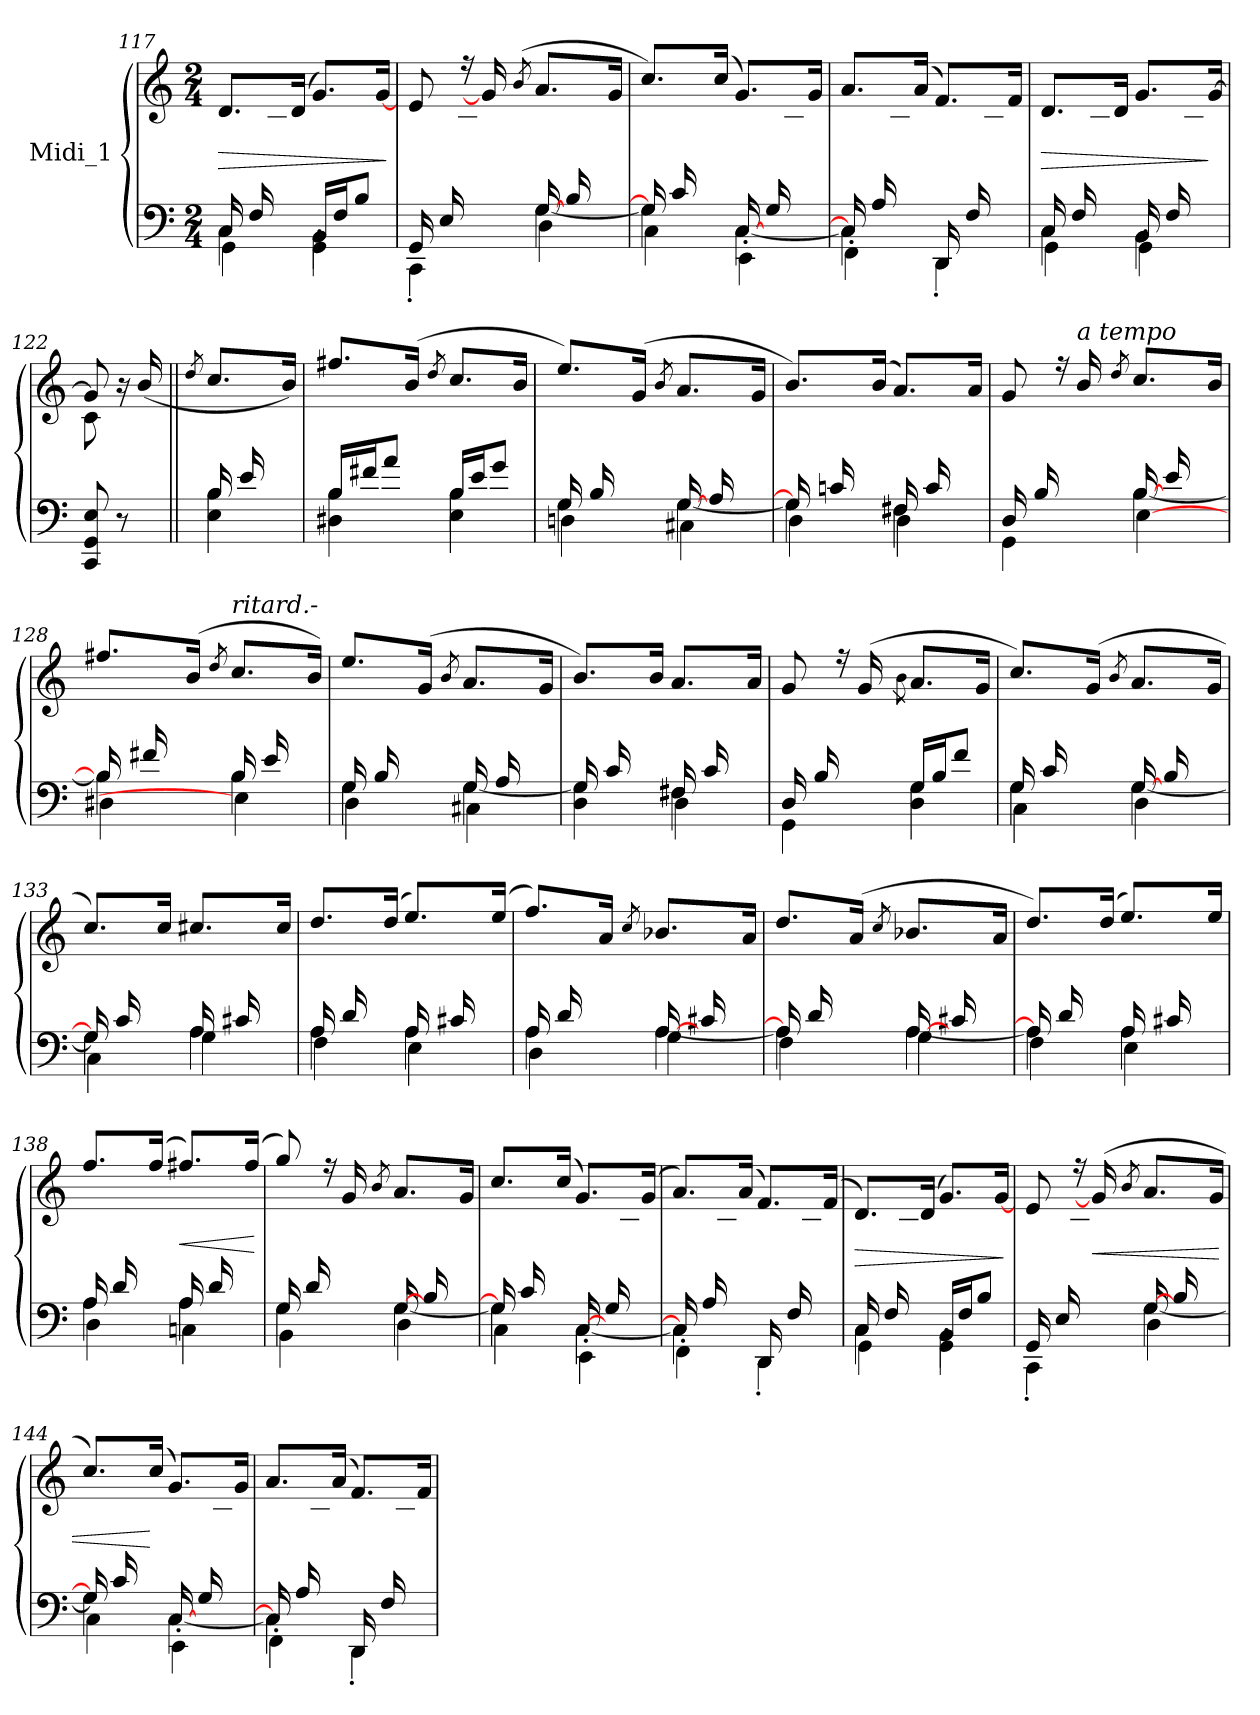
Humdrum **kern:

**kern	**kern	**dynam
*part1	*part1	*part1
*staff2	*staff1	*staff1/2
*I"Midi_1	*	*
!!LO:LB:g=z
*clefF4	*clefG2	*
*k[]	*k[]	*
*C:	*C:	*
*M2/4	*M2/4	*
=117	=117	=117
*^	*	*
*	*^	*	*
*	*	*^	*	*
!	!	!	!	!	!LO:HP:b
*	*	*	*	*^	*
16C/LL	4C\	4GG'\	4ryy	8.d/L	8ryy	>
16F/J	.	.	.	.	.	.
4.ryy	.	.	.	.	8c\J	.
.	.	.	.	(>16d/Jk	.	.
.	16BB/LL	4GG'\	4BB\	8.g/L)	4ryy	.
.	16F/J	.	.	.	.	.
.	8B/J	.	.	.	.	.
.	.	.	.	[16g/Jk	.	.
*v	*v	*v	*v	*	*	*
*	*v	*v	*
.	.	]
!!LO:LB:g=z
=118	=118	=118
*^	*^	*
*	*^	*	*	*
16GG/LL	4CC'\	4ryy	8e/	8ryy	.
16E/J	.	.	.	.	.
8ryy	.	.	16r	8c\J	.
.	.	.	16g/]	.	.
.	.	.	(>8qb/	.	.
[16G/LL	[4G\	4D\	8.a/L	8ryy	.
16B/J	.	.	.	.	.
8ryy	.	.	.	8f\J	.
.	.	.	16g/Jk	.	.
=119	=119	=119	=119	=119	=119
16G/LL]	4G\]	4C\	8.cc/L)	8ryy	.
16c/J	.	.	.	.	.
8ryy	.	.	.	8e\J	.
.	.	.	(>16cc/Jk	.	.
[16C/LL	[4C\	4EE'\	8.g/L)	8ryy	.
16G/J	.	.	.	.	.
8ryy	.	.	.	8c\J	.
.	.	.	16g/Jk	.	.
=120	=120	=120	=120	=120	=120
16C/LL]	4C\]	4FF'\	8.a/L	8ryy	.
16A/J	.	.	.	.	.
8ryy	.	.	.	8c\J	.
.	.	.	(>16a/Jk	.	.
16DD/LL	4DD'\	4ryy	8.f/L)	8ryy	.
16F/J	.	.	.	.	.
8ryy	.	.	.	8c\J	.
.	.	.	16f/Jk	.	.
=121	=121	=121	=121	=121	=121
!	!	!	!	!	!LO:HP:b
16C/LL	4C\	4GG'\	8.d/L	8ryy	>
16F/J	.	.	.	.	.
8ryy	.	.	.	8c\J	.
.	.	.	16d/Jk	.	.
16BB/LL	4BB\	4GG'\	8.g/L	8ryy	.
16F/J	.	.	.	.	.
8ryy	.	.	.	8B\J	.
.	.	.	[16g/Jk	.	]
*	*v	*v	*	*	*
=122	=122	=122	=122	=122
8CC/ 8GG/ 8E/	4ryy	8g/]	8c\	.
8r	.	16r	8ryy	.
.	.	(>16b/	.	.
*v	*v	*	*	*
!!LO:PB:g=z	!!
=123||	=123||	=123||	=123||
.	8qdd/	.	.
*^	*	*	*
*	*^	*	*	*
16B/LL	4E\ 4B\	4ryy	8.cc/L	8ryy	.
16e/J	.	.	.	.	.
8ryy	.	.	.	8g\J	.
.	.	.	16b/Jk)	.	.
!!LO:LB:g=z	!!
=124	=124	=124	=124	=124	=124
16B/LL	4D#X\	4B\	8.ff#X/L	2ryy	.
16f#X/J	.	.	.	.	.
8a/J	.	.	.	.	.
.	.	.	(>16b/Jk	.	.
.	.	.	8qdd/	.	.
16B/LL	4E\	4B\	8.cc/L	.	.
16e/J	.	.	.	.	.
8g/J	.	.	.	.	.
.	.	.	16b/Jk	.	.
=125	=125	=125	=125	=125	=125
*	*	*^	*	*	*
16G/LL	4G\	4Dni\	2ryy	8.ee/L)	8ryy	.
16B/J	.	.	.	.	.	.
8ryy	.	.	.	.	8e\J	.
.	.	.	.	(>16g/Jk	.	.
.	.	.	.	8qb/	.	.
[16G/LL	[4G\	4C#X\	.	8.a/L	8ryy	.
16A/J	.	.	.	.	.	.
8ryy	.	.	.	.	8e\J	.
.	.	.	.	16g/Jk	.	.
=126	=126	=126	=126	=126	=126	=126
16G/LL]	4G\]	4D\	2ryy	8.b/L)	8ryy	.
16cni/J	.	.	.	.	.	.
8ryy	.	.	.	.	8d\J	.
.	.	.	.	(>16b/Jk	.	.
16F#X/LL	4F#\	4D\	.	8.a/L)	8ryy	.
16c/J	.	.	.	.	.	.
8ryy	.	.	.	.	8d\J	.
.	.	.	.	16a/Jk	.	.
=127	=127	=127	=127	=127	=127	=127
16D/LL	4GG\	4ryy	2ryy	8g/	8ryy	.
16B/J	.	.	.	.	.	.
8ryy	.	.	.	16r	8d\J	.
!	!	!	!	!LO:TX:a:i:t=a tempo	!	!
.	.	.	.	16b/	.	.
.	.	.	.	8qdd/	.	.
[16B/LL	[4B\	[4E\	.	8.cc/L	8ryy	.
16e/J	.	.	.	.	.	.
8ryy	.	.	.	.	8g\J	.
.	.	.	.	16b/Jk	.	.
!!LO:LB:g=z	!!
=128	=128	=128	=128	=128	=128	=128
16B/LL]	4B\]	4D#X\	2ryy	8.ff#X/L	8ryy	.
16f#X/J	.	.	.	.	.	.
8ryy	.	.	.	.	8a\J	.
.	.	.	.	(>16b/Jk	.	.
.	.	.	.	8qdd/	.	.
!	!	!	!	!LO:TX:a:i:t=ritard.-	!	!
16B/LL	4B\	4E\]	.	8.cc/L	8ryy	.
16e/J	.	.	.	.	.	.
8ryy	.	.	.	.	8g\J	.
.	.	.	.	16b/Jk)	.	.
*	*	*v	*v	*	*	*
!!LO:LB:g=z	!!
=129	=129	=129	=129	=129	=129
16G/LL	4G\	4D\	8.ee/L	8ryy	.
16B/J	.	.	.	.	.
8ryy	.	.	.	8e\J	.
.	.	.	(>16g/Jk	.	.
.	.	.	8qb/	.	.
16G/LL	[4G\	4C#X\	8.a/L	8ryy	.
16A/J	.	.	.	.	.
8ryy	.	.	.	8e\J	.
.	.	.	16g/Jk	.	.
=130	=130	=130	=130	=130	=130
16G/LL	4D\ 4G\]	4ryy	8.b/L)	8ryy	.
16c/J	.	.	.	.	.
8ryy	.	.	.	8d\J	.
.	.	.	16b/Jk	.	.
16F#X/LL	4F#\	4D\	8.a/L	8ryy	.
16c/J	.	.	.	.	.
8ryy	.	.	.	8d\J	.
.	.	.	16a/Jk	.	.
=131	=131	=131	=131	=131	=131
16D/LL	4GG\	4ryy	8g/	8ryy	.
16B/J	.	.	.	.	.
4.ryy	.	.	16r	8d\J	.
.	.	.	(>16g/	.	.
.	.	.	.	8qb\	.
.	16G/LL	4D\ 4G\	4ryy	8.a/L	.
.	16B/J	.	.	.	.
.	8f/J	.	.	.	.
.	.	.	.	16g/Jk	.
=132	=132	=132	=132	=132	=132
16G/LL	4G\	4C\	8.cc/L)	8ryy	.
16c/J	.	.	.	.	.
8ryy	.	.	.	8e\J	.
.	.	.	(>16g/Jk	.	.
.	.	.	8qb/	.	.
[16G/LL	[4G\	4D\	8.a/L	8ryy	.
16B/J	.	.	.	.	.
8ryy	.	.	.	8f\J	.
.	.	.	16g/Jk	.	.
!!LO:LB:g=z	!!
=133	=133	=133	=133	=133	=133
16G/LL]	4G\]	4C\	8.cc/L)	8ryy	.
16c/J	.	.	.	.	.
8ryy	.	.	.	8e\J	.
.	.	.	16cc/Jk	.	.
16A/LL	4A\	4G\	8.cc#X/L	8ryy	.
16c#X/J	.	.	.	.	.
8ryy	.	.	.	8e\J	.
.	.	.	16cc#/Jk	.	.
!!LO:LB:g=z	!!
=134	=134	=134	=134	=134	=134
16A/LL	4A\	4F\	8.dd/L	8ryy	.
16d/J	.	.	.	.	.
8ryy	.	.	.	8f\J	.
.	.	.	(>16dd/Jk	.	.
16A/LL	4A\	4E\	8.ee/L)	8ryy	.
16c#X/J	.	.	.	.	.
8ryy	.	.	.	8g\J	.
.	.	.	(>16ee/Jk	.	.
=135	=135	=135	=135	=135	=135
16A/LL	4A\	4D\	8.ff/L)	8ryy	.
16d/J	.	.	.	.	.
8ryy	.	.	.	8f\J	.
.	.	.	16a/Jk	.	.
.	.	.	8qcc/	.	.
[16A/LL	[4A\	4G\	8.b-X/L	8ryy	.
16c#X/J	.	.	.	.	.
8ryy	.	.	.	8e\J	.
.	.	.	16a/Jk	.	.
=136	=136	=136	=136	=136	=136
16A/LL]	4A\]	4F\	8.dd/L	8ryy	.
16d/J	.	.	.	.	.
8ryy	.	.	.	8f\J	.
.	.	.	(>16a/Jk	.	.
.	.	.	8qcc/	.	.
[16A/LL	[4A\	4G\	8.b-X/L	8ryy	.
16c#X/J	.	.	.	.	.
8ryy	.	.	.	8e\J	.
.	.	.	16a/Jk	.	.
=137	=137	=137	=137	=137	=137
16A/LL]	4A\]	4F\	8.dd/L)	8ryy	.
16d/J	.	.	.	.	.
8ryy	.	.	.	8f\J	.
.	.	.	(>16dd/Jk	.	.
16A/LL	4A\	4E\	8.ee/L)	8ryy	.
16c#X/J	.	.	.	.	.
8ryy	.	.	.	8e\J	.
.	.	.	16ee/Jk	.	.
!!LO:PB:g=z	!!
=138	=138	=138	=138	=138	=138
*	*	*^	*	*	*
16A/LL	4A\	4D\	2ryy	8.ff/L	8ryy	.
16d/J	.	.	.	.	.	.
8ryy	.	.	.	.	8f\J	.
.	.	.	.	(>16ff/Jk	.	.
!	!	!	!	!	!	!LO:HP:b
16A/LL	4A\	4Cni\	.	8.ff#X/L)	8ryy	<
16d/J	.	.	.	.	.	.
8ryy	.	.	.	.	8f#X\J	.
.	.	.	.	(>16ff#/Jk	.	.
*v	*v	*v	*v	*	*	*
*	*v	*v	*
.	.	[
=139	=139	=139
*^	*^	*
*	*^	*	*	*
*	*	*^	*	*	*
16G/LL	4G\	4BB\	2ryy	8gg/)	8ryy	.
16d/J	.	.	.	.	.	.
8ryy	.	.	.	16r	8fni\J	.
.	.	.	.	16g/	.	.
.	.	.	.	8qb/	.	.
[16G/LL	[4G\	4D\	.	8.a/L	8ryy	.
16B/J	.	.	.	.	.	.
8ryy	.	.	.	.	8f\J	.
.	.	.	.	16g/Jk	.	.
=140	=140	=140	=140	=140	=140	=140
16G/LL]	4G\]	4C\	2ryy	8.cc/L	8ryy	.
16c/J	.	.	.	.	.	.
8ryy	.	.	.	.	8e\J	.
.	.	.	.	(>16cc/Jk	.	.
[16C/LL	[4C\	4EE'\	.	8.g/L)	8ryy	.
16G/J	.	.	.	.	.	.
8ryy	.	.	.	.	8c\J	.
.	.	.	.	(>16g/Jk	.	.
=141	=141	=141	=141	=141	=141	=141
16C/LL]	4C\]	4FF'\	2ryy	8.a/L)	8ryy	.
16A/J	.	.	.	.	.	.
8ryy	.	.	.	.	8c\J	.
.	.	.	.	(>16a/Jk	.	.
16DD/LL	4DD'\	4ryy	.	8.f/L)	8ryy	.
16F/J	.	.	.	.	.	.
8ryy	.	.	.	.	8c\J	.
.	.	.	.	(>16f/Jk	.	.
!!LO:LB:g=z	!!
=142	=142	=142	=142	=142	=142	=142
!	!	!	!	!	!	!LO:HP:b
16C/LL	4C\	4GG'\	4ryy	8.d/L)	8ryy	>
16F/J	.	.	.	.	.	.
4.ryy	.	.	.	.	8c\J	.
.	.	.	.	(>16d/Jk	.	.
.	16BB/LL	4GG'\	4BB\	8.g/L)	4ryy	.
.	16F/J	.	.	.	.	.
.	8B/J	.	.	.	.	.
.	.	.	.	[16g/Jk	.	.
*v	*v	*v	*v	*	*	*
*	*v	*v	*
.	.	]
!!LO:LB:g=z
=143	=143	=143
*^	*^	*
*	*^	*	*	*
16GG/LL	4CC'\	4ryy	8e/	8ryy	.
16E/J	.	.	.	.	.
8ryy	.	.	16r	8c\J	.
!	!	!	!	!	!LO:HP:b
.	.	.	(>16g/]	.	<
.	.	.	8qb/	.	.
[16G/LL	[4G\	4D\	8.a/L	8ryy	.
16B/J	.	.	.	.	.
8ryy	.	.	.	8f\J	.
.	.	.	16g/Jk	.	.
=144	=144	=144	=144	=144	=144
16G/LL]	4G\]	4C\	8.cc/L)	8ryy	.
16c/J	.	.	.	.	.
8ryy	.	.	.	8e\J	.
.	.	.	(>16cc/Jk	.	[
[16C/LL	[4C\	4EE'\	8.g/L)	8ryy	.
16G/J	.	.	.	.	.
8ryy	.	.	.	8c\J	.
.	.	.	16g/Jk	.	.
=145	=145	=145	=145	=145	=145
16C/LL]	4C\]	4FF'\	8.a/L	8ryy	.
16A/J	.	.	.	.	.
8ryy	.	.	.	8c\J	.
.	.	.	(>16a/Jk	.	.
16DD/LL	4DD'\	4ryy	8.f/L)	8ryy	.
16F/J	.	.	.	.	.
8ryy	.	.	.	8c\J	.
.	.	.	16f/Jk	.	.
*v	*v	*v	*	*	*
*	*v	*v	*
=	=	=
*-	*-	*-
